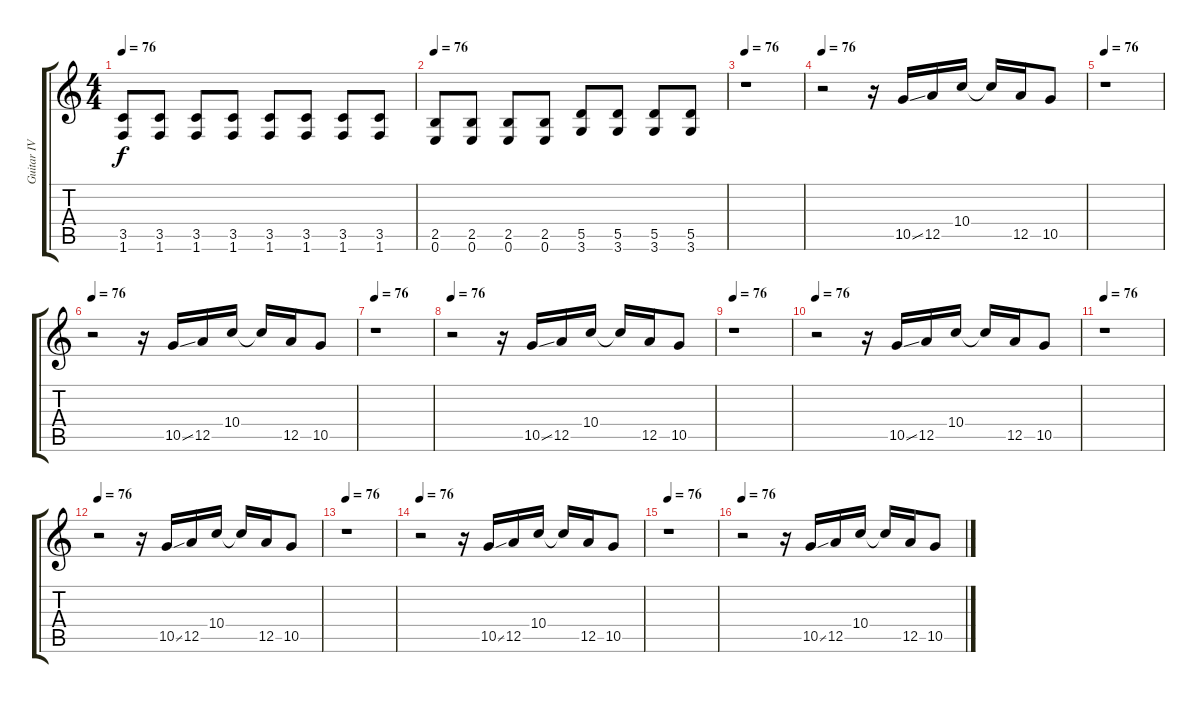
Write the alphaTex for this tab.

\track ("Guitar IV (Clean)" "Guitar IV ") {instrument electricguitarclean}
\staff {score tabs}
\tuning (E4 B3 G3 D3 A2 E2) {hide}
\ts (4 4)
\tempo 76
\clef g2
\ks c
(3.5 1.6).8{dy f} (3.5 1.6).8 (3.5 1.6).8 (3.5 1.6).8 (3.5 1.6).8 (3.5 1.6).8 (3.5 1.6).8 (3.5 1.6).8 |
\tempo 76
(2.5 0.6).8 (2.5 0.6).8 (2.5 0.6).8 (2.5 0.6).8 (5.5 3.6).8 (5.5 3.6).8 (5.5 3.6).8 (5.5 3.6).8 |
\tempo 76
r.1 |
\tempo 76
r.2 r.16 10.5{ss}.16 12.5.16 10.4.16 10.4{t}.16 12.5.16 10.5.8 |
\tempo 76
r.1 |
\tempo 76
r.2 r.16 10.5{ss}.16 12.5.16 10.4.16 10.4{t}.16 12.5.16 10.5.8 |
\tempo 76
r.1 |
\tempo 76
r.2 r.16 10.5{ss}.16 12.5.16 10.4.16 10.4{t}.16 12.5.16 10.5.8 |
\tempo 76
r.1 |
\tempo 76
r.2 r.16 10.5{ss}.16 12.5.16 10.4.16 10.4{t}.16 12.5.16 10.5.8 |
\tempo 76
r.1 |
\tempo 76
r.2 r.16 10.5{ss}.16 12.5.16 10.4.16 10.4{t}.16 12.5.16 10.5.8 |
\tempo 76
r.1 |
\tempo 76
r.2 r.16 10.5{ss}.16 12.5.16 10.4.16 10.4{t}.16 12.5.16 10.5.8 |
\tempo 76
r.1 |
\tempo 76
r.2 r.16 10.5{ss}.16 12.5.16 10.4.16 10.4{t}.16 12.5.16 10.5.8
